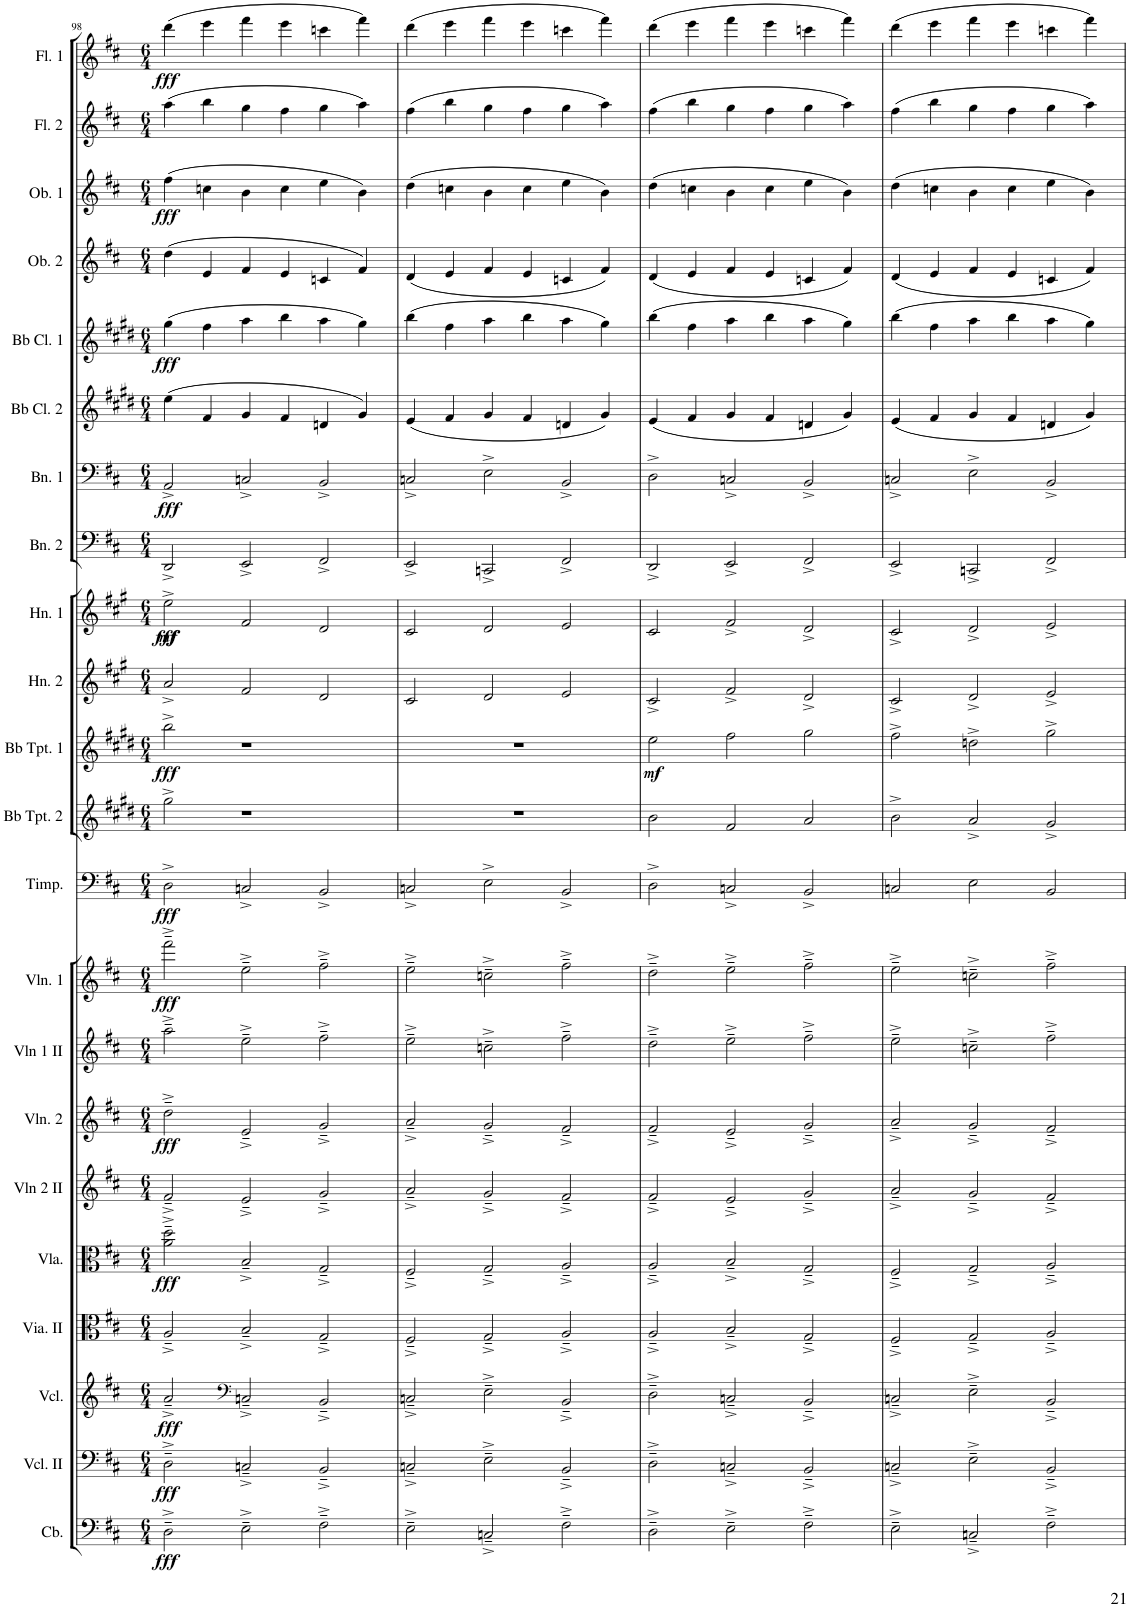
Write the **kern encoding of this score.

**kern	**dynam	**kern	**dynam	**kern	**dynam	**kern	**kern	**dynam	**kern	**kern	**dynam	**kern	**kern	**dynam	**kern	**dynam	**kern	**kern	**dynam	**kern	**kern	**dynam	**kern	**kern	**dynam	**kern	**kern	**dynam	**kern	**kern	**dynam	**kern	**kern	**dynam
*part22	*part22	*part21	*part21	*part20	*part20	*part19	*part18	*part18	*part17	*part16	*part16	*part15	*part14	*part14	*part13	*part13	*part12	*part11	*part11	*part10	*part9	*part9	*part8	*part7	*part7	*part6	*part5	*part5	*part4	*part3	*part3	*part2	*part1	*part1
*staff22	*staff22	*staff21	*staff21	*staff20	*staff20	*staff19	*staff18	*staff18	*staff17	*staff16	*staff16	*staff15	*staff14	*staff14	*staff13	*staff13	*staff12	*staff11	*staff11	*staff10	*staff9	*staff9	*staff8	*staff7	*staff7	*staff6	*staff5	*staff5	*staff4	*staff3	*staff3	*staff2	*staff1	*staff1
*I"Cb.	*	*I"Vcl. II	*	*I"Vcl.	*	*I"Vla. II	*I"Viola	*	*I"Vln 2 II	*I"Violin 2	*	*I"Vln 1 II	*I"Violin 1	*	*I"Timpani	*	*I"Bb Trumpet 2	*I"Bb Trumpet 1	*	*I"Horn 2	*I"Horn 1	*	*I"Bassoon 2	*I"Bassoon 1	*	*I"Bb Clarinet 2	*I"Bb Clarinet 1	*	*I"Oboe 2	*I"Oboe 1	*	*I"Flute 2	*I"Flute 1	*
*I'Cb.	*	*I'Vcl. II	*	*I'Vcl.	*	*	*I'Vla.	*	*I'Vln 2 II	*I'Vln. 2	*	*I'Vln 1 II	*I'Vln. 1	*	*I'Timp.	*	*I'Bb Tpt. 2	*I'Bb Tpt. 1	*	*I'Hn. 2	*I'Hn. 1	*	*I'Bn. 2	*I'Bn. 1	*	*I'Bb Cl. 2	*I'Bb Cl. 1	*	*I'Ob. 2	*I'Ob. 1	*	*I'Fl. 2	*I'Fl. 1	*
!!LO:PB:g=z
*clefF4	*	*clefF4	*	*clefG2	*	*clefC3	*clefC3	*	*clefG2	*clefG2	*	*clefG2	*clefG2	*	*clefF4	*	*clefG2	*clefG2	*	*clefG2	*clefG2	*	*clefF4	*clefF4	*	*clefG2	*clefG2	*	*clefG2	*clefG2	*	*clefG2	*clefG2	*
*Trd7c12	*	*	*	*	*	*	*	*	*	*	*	*	*	*	*	*	*Trd1c2	*Trd1c2	*	*Trd4c7	*Trd4c7	*	*	*	*	*Trd1c2	*Trd1c2	*	*	*	*	*	*	*
*k[f#c#]	*	*k[f#c#]	*	*k[f#c#]	*	*k[f#c#]	*k[f#c#]	*	*k[f#c#]	*k[f#c#]	*	*k[f#c#]	*k[f#c#]	*	*k[f#c#]	*	*k[f#c#g#d#]	*k[f#c#g#d#]	*	*k[f#c#g#]	*k[f#c#g#]	*	*k[f#c#]	*k[f#c#]	*	*k[f#c#g#d#]	*k[f#c#g#d#]	*	*k[f#c#]	*k[f#c#]	*	*k[f#c#]	*k[f#c#]	*
*D:	*	*D:	*	*D:	*	*D:	*D:	*	*D:	*D:	*	*D:	*D:	*	*D:	*	*E:	*E:	*	*A:	*A:	*	*D:	*D:	*	*E:	*E:	*	*D:	*D:	*	*D:	*D:	*
*M6/4	*	*M6/4	*	*M6/4	*	*M6/4	*M6/4	*	*M6/4	*M6/4	*	*M6/4	*M6/4	*	*M6/4	*	*M6/4	*M6/4	*	*M6/4	*M6/4	*	*M6/4	*M6/4	*	*M6/4	*M6/4	*	*M6/4	*M6/4	*	*M6/4	*M6/4	*
=98	=98	=98	=98	=98	=98	=98	=98	=98	=98	=98	=98	=98	=98	=98	=98	=98	=98	=98	=98	=98	=98	=98	=98	=98	=98	=98	=98	=98	=98	=98	=98	=98	=98	=98
!	!LO:DY:b	!	!LO:DY:b	!	!LO:DY:b	!	!	!LO:DY:b	!	!	!LO:DY:b	!	!	!LO:DY:b	!	!LO:DY:b	!	!	!LO:DY:b	!	!	!LO:DY:b	!	!	!	!	!	!	!	!	!	!	!	!
!	!	!	!	!	!	!	!	!	!	!	!	!	!	!	!	!	!	!	!	!	!	!LO:DY:n=1:b	!	!	!LO:DY:b	!	!	!LO:DY:b	!	!	!LO:DY:b	!	!	!LO:DY:b
2D~^\	fff	2D~^\	fff	2a~^/	fff	2A~^/	2a\~^ 2dd\~^	fff	2f#~^/	2dd~^\	fff	2aa~^\	2fff#~^\	fff	2D^\	fff	2gg#^\	2bb^\	fff	2a^/	2ee^\	fff mf	2DD^/	2AA^/	fff	(4ee\	(4gg#\	fff	(4dd\	(4ff#\	fff	(4aa\	(4ddd\	fff
.	.	.	.	.	.	.	.	.	.	.	.	.	.	.	.	.	.	.	.	.	.	.	.	.	.	4f#/	4ff#\	.	4e/	4ccn\	.	4bb\	4eee\	.
*	*	*	*	*clefF4	*	*	*	*	*	*	*	*	*	*	*	*	*	*	*	*	*	*	*	*	*	*	*	*	*	*	*	*	*	*
2E~^\	.	2Cn~^/	.	2Cn~^/	.	2B~^/	2B~^/	.	2e~^/	2e~^/	.	2ee~^\	2ee~^\	.	2Cn^/	.	1r	1r	.	2f#/	2f#/	.	2EE^/	2Cn^/	.	4g#/	4aa\	.	4f#/	4b\	.	4gg\	4fff#\	.
.	.	.	.	.	.	.	.	.	.	.	.	.	.	.	.	.	.	.	.	.	.	.	.	.	.	4f#/	4bb\	.	4e/	4cc\	.	4ff#\	4eee\	.
2F#~^\	.	2BB~^/	.	2BB~^/	.	2G~^/	2G~^/	.	2g~^/	2g~^/	.	2ff#~^\	2ff#~^\	.	2BB^/	.	.	.	.	2d/	2d/	.	2FF#^/	2BB^/	.	4dn/	4aa\	.	4cn/	4ee\	.	4gg\	4cccn\	.
.	.	.	.	.	.	.	.	.	.	.	.	.	.	.	.	.	.	.	.	.	.	.	.	.	.	4g#/)	4gg#\)	.	4f#/)	4b\)	.	4aa\)	4fff#\)	.
=99	=99	=99	=99	=99	=99	=99	=99	=99	=99	=99	=99	=99	=99	=99	=99	=99	=99	=99	=99	=99	=99	=99	=99	=99	=99	=99	=99	=99	=99	=99	=99	=99	=99	=99
2E~^\	.	2Cn~^/	.	2Cn~^/	.	2F#~^/	2F#~^/	.	2a~^/	2a~^/	.	2ee~^\	2ee~^\	.	2Cn^/	.	1.r	1.r	.	2c#/	2c#/	.	2EE^/	2Cn^/	.	(4e/	(4bb\	.	(4d/	(4dd\	.	(4ff#\	(4ddd\	.
.	.	.	.	.	.	.	.	.	.	.	.	.	.	.	.	.	.	.	.	.	.	.	.	.	.	4f#/	4ff#\	.	4e/	4ccn\	.	4bb\	4eee\	.
2Cn~^/	.	2E~^\	.	2E~^\	.	2G~^/	2G~^/	.	2g~^/	2g~^/	.	2ccn~^\	2ccn~^\	.	2E^\	.	.	.	.	2d/	2d/	.	2CCn^/	2E^\	.	4g#/	4aa\	.	4f#/	4b\	.	4gg\	4fff#\	.
.	.	.	.	.	.	.	.	.	.	.	.	.	.	.	.	.	.	.	.	.	.	.	.	.	.	4f#/	4bb\	.	4e/	4cc\	.	4ff#\	4eee\	.
2F#~^\	.	2BB~^/	.	2BB~^/	.	2A~^/	2A~^/	.	2f#~^/	2f#~^/	.	2ff#~^\	2ff#~^\	.	2BB^/	.	.	.	.	2e/	2e/	.	2FF#^/	2BB^/	.	4dn/	4aa\	.	4cn/	4ee\	.	4gg\	4cccn\	.
.	.	.	.	.	.	.	.	.	.	.	.	.	.	.	.	.	.	.	.	.	.	.	.	.	.	4g#/)	4gg#\)	.	4f#/)	4b\)	.	4aa\)	4fff#\)	.
=100	=100	=100	=100	=100	=100	=100	=100	=100	=100	=100	=100	=100	=100	=100	=100	=100	=100	=100	=100	=100	=100	=100	=100	=100	=100	=100	=100	=100	=100	=100	=100	=100	=100	=100
!	!	!	!	!	!	!	!	!	!	!	!	!	!	!	!	!	!	!	!LO:DY:b	!	!	!	!	!	!	!	!	!	!	!	!	!	!	!
2D~^\	.	2D~^\	.	2D~^\	.	2A~^/	2A~^/	.	2f#~^/	2f#~^/	.	2dd~^\	2dd~^\	.	2D^\	.	2b\	2ee\	mf	2c#^/	2c#/	.	2DD^/	2D^\	.	(4e/	(4bb\	.	(4d/	(4dd\	.	(4ff#\	(4ddd\	.
.	.	.	.	.	.	.	.	.	.	.	.	.	.	.	.	.	.	.	.	.	.	.	.	.	.	4f#/	4ff#\	.	4e/	4ccn\	.	4bb\	4eee\	.
2E~^\	.	2Cn~^/	.	2Cn~^/	.	2B~^/	2B~^/	.	2e~^/	2e~^/	.	2ee~^\	2ee~^\	.	2Cn^/	.	2f#/	2ff#\	.	2f#^/	2f#^/	.	2EE^/	2Cn^/	.	4g#/	4aa\	.	4f#/	4b\	.	4gg\	4fff#\	.
.	.	.	.	.	.	.	.	.	.	.	.	.	.	.	.	.	.	.	.	.	.	.	.	.	.	4f#/	4bb\	.	4e/	4cc\	.	4ff#\	4eee\	.
2F#~^\	.	2BB~^/	.	2BB~^/	.	2G~^/	2G~^/	.	2g~^/	2g~^/	.	2ff#~^\	2ff#~^\	.	2BB^/	.	2a/	2gg#\	.	2d^/	2d^/	.	2FF#^/	2BB^/	.	4dn/	4aa\	.	4cn/	4ee\	.	4gg\	4cccn\	.
.	.	.	.	.	.	.	.	.	.	.	.	.	.	.	.	.	.	.	.	.	.	.	.	.	.	4g#/)	4gg#\)	.	4f#/)	4b\)	.	4aa\)	4fff#\)	.
=101	=101	=101	=101	=101	=101	=101	=101	=101	=101	=101	=101	=101	=101	=101	=101	=101	=101	=101	=101	=101	=101	=101	=101	=101	=101	=101	=101	=101	=101	=101	=101	=101	=101	=101
2E~^\	.	2Cn~^/	.	2Cn~^/	.	2F#~^/	2F#~^/	.	2a~^/	2a~^/	.	2ee~^\	2ee~^\	.	2Cn/	.	2b^\	2ff#^\	.	2c#^/	2c#^/	.	2EE^/	2Cn^/	.	(4e/	(4bb\	.	(4d/	(4dd\	.	(4ff#\	(4ddd\	.
.	.	.	.	.	.	.	.	.	.	.	.	.	.	.	.	.	.	.	.	.	.	.	.	.	.	4f#/	4ff#\	.	4e/	4ccn\	.	4bb\	4eee\	.
2Cn~^/	.	2E~^\	.	2E~^\	.	2G~^/	2G~^/	.	2g~^/	2g~^/	.	2ccn~^\	2ccn~^\	.	2E\	.	2a^/	2ddn^\	.	2d^/	2d^/	.	2CCn^/	2E^\	.	4g#/	4aa\	.	4f#/	4b\	.	4gg\	4fff#\	.
.	.	.	.	.	.	.	.	.	.	.	.	.	.	.	.	.	.	.	.	.	.	.	.	.	.	4f#/	4bb\	.	4e/	4cc\	.	4ff#\	4eee\	.
2F#~^\	.	2BB~^/	.	2BB~^/	.	2A~^/	2A~^/	.	2f#~^/	2f#~^/	.	2ff#~^\	2ff#~^\	.	2BB/	.	2g#^/	2gg#^\	.	2e^/	2e^/	.	2FF#^/	2BB^/	.	4dn/	4aa\	.	4cn/	4ee\	.	4gg\	4cccn\	.
.	.	.	.	.	.	.	.	.	.	.	.	.	.	.	.	.	.	.	.	.	.	.	.	.	.	4g#/)	4gg#\)	.	4f#/)	4b\)	.	4aa\)	4fff#\)	.
=	=	=	=	=	=	=	=	=	=	=	=	=	=	=	=	=	=	=	=	=	=	=	=	=	=	=	=	=	=	=	=	=	=	=
*-	*-	*-	*-	*-	*-	*-	*-	*-	*-	*-	*-	*-	*-	*-	*-	*-	*-	*-	*-	*-	*-	*-	*-	*-	*-	*-	*-	*-	*-	*-	*-	*-	*-	*-
